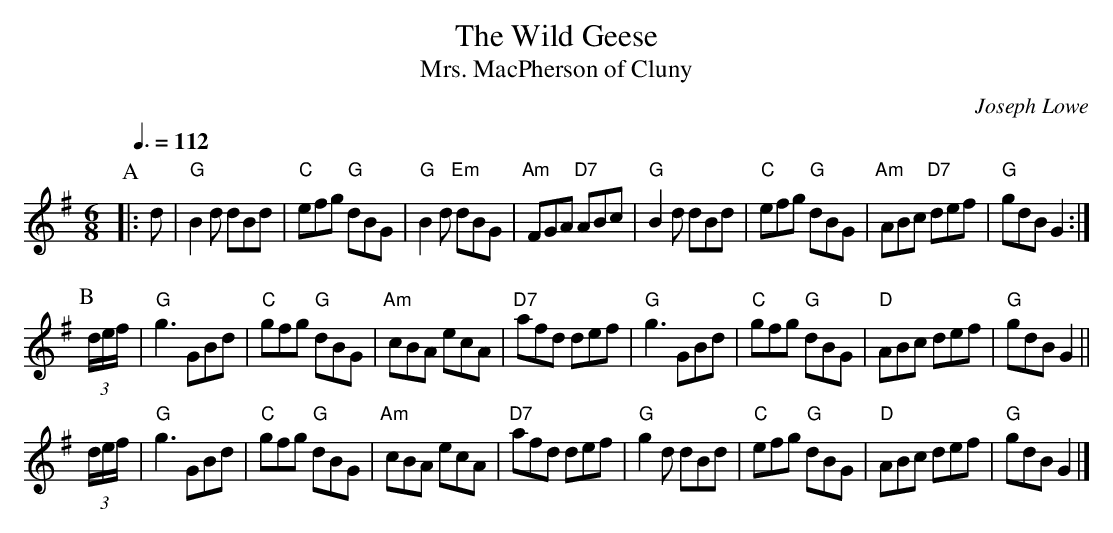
X:1
T:The Wild Geese
T:Mrs. MacPherson of Cluny
C:Joseph Lowe
Q:3/8=112
M:6/8
L:1/8
K:G
P:A
|: d | "G"B2d dBd | "C"efg "G"dBG | "G"B2d "Em"dBG | "Am"FGA "D7"ABc |\
"G"B2d dBd | "C"efg "G"dBG | "Am"ABc "D7"def | "G"gdB G2 :|
P:B
(3d/e/f/ | "G"g3 GBd | "C"gfg "G"dBG | "Am"cBA ecA | "D7"afd def |\
"G"g3 GBd | "C"gfg "G"dBG | "D"ABc def | "G"gdB G2 ||
(3d/e/f/ | "G"g3 GBd | "C"gfg "G"dBG | "Am"cBA ecA |\
"D7"afd def | "G"g2d dBd | "C"efg "G"dBG | "D"ABc def | "G"gdB G2 |]
